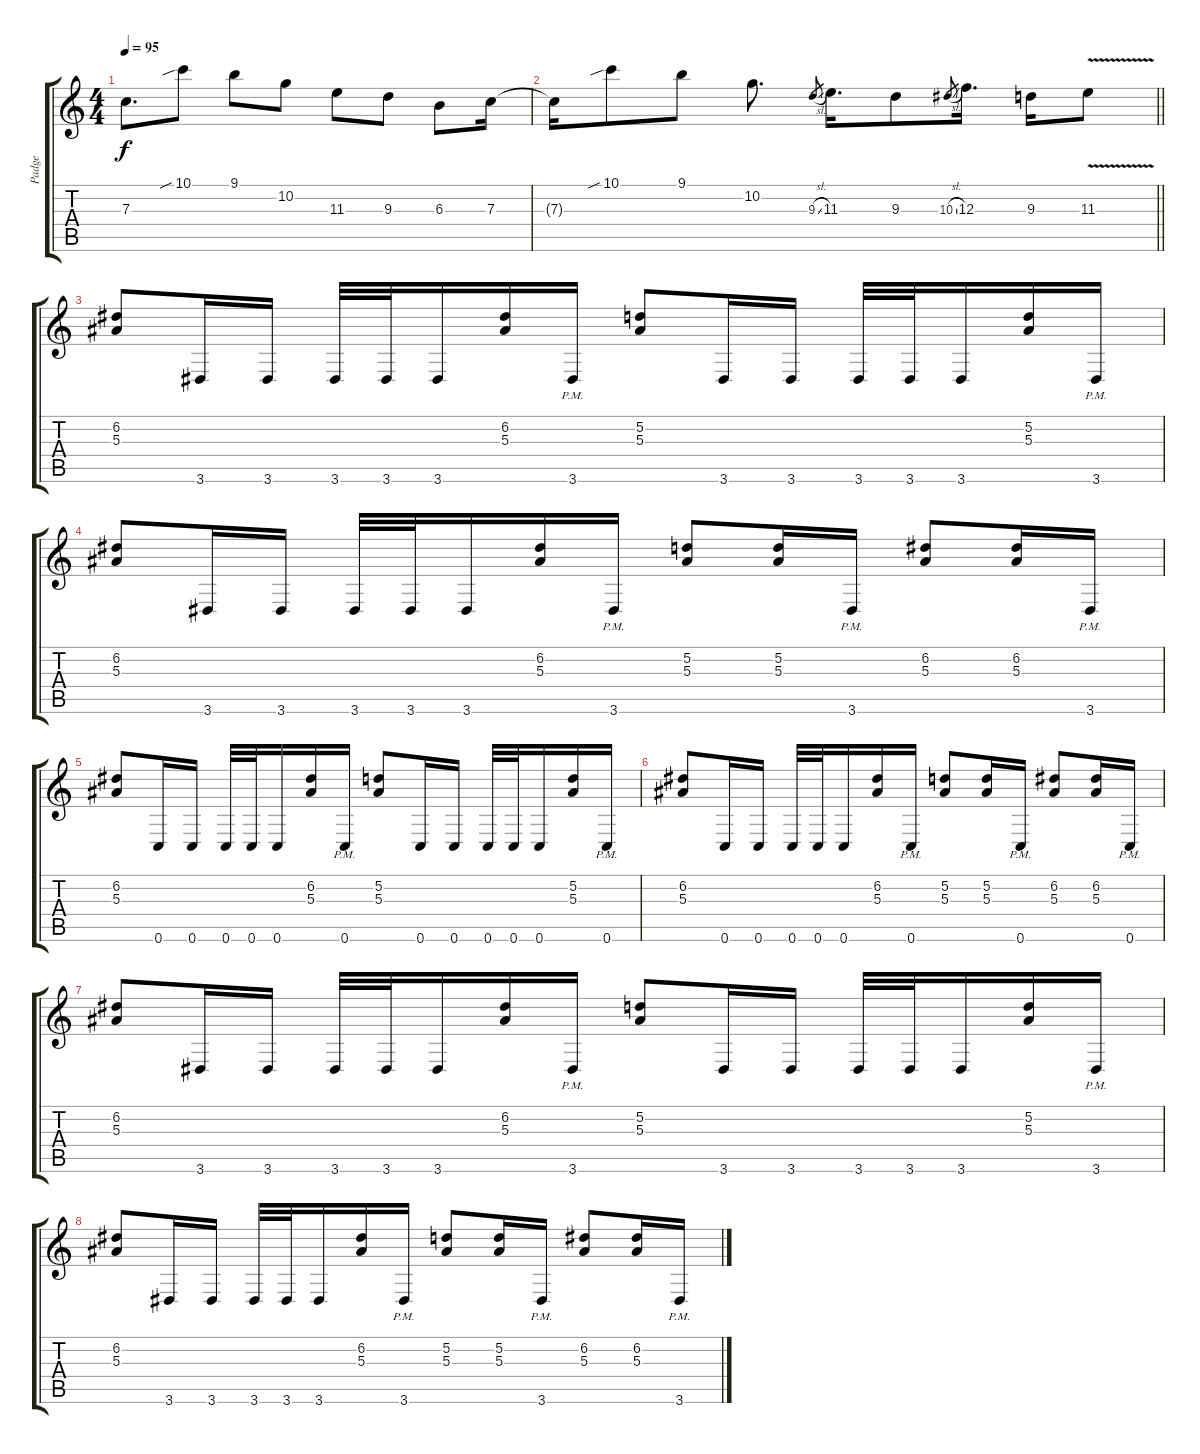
\track ("Padge" "Padge") {instrument distortionguitar}
\staff {score tabs}
\tuning (D4 A3 F3 C3 G2 C2) {hide}
\ts (4 4)
\tempo 95
\clef g2
\ks c
7.3.8{d dy f} 10.1{sib}.8 9.1.8 10.2.8 11.3.8 9.3.8 6.3.8 7.3.16 |
\barLineRight lightlight
7.3{t}.16 10.1{sib}.8 9.1.8 10.2.8{d} 9.3{sl}.8{gr} 11.3.16{d} 9.3.8 10.3{sl}.8{gr} 12.3.16{d} 9.3.16 11.3{v}.8 |
(6.2 5.3).8 3.6.16 3.6.16 3.6.32 3.6.32 3.6.16 (6.2 5.3).16 3.6{pm}.16 (5.2 5.3).8 3.6.16 3.6.16 3.6.32 3.6.32 3.6.16 (5.2 5.3).16 3.6{pm}.16 |
(6.2 5.3).8 3.6.16 3.6.16 3.6.32 3.6.32 3.6.16 (6.2 5.3).16 3.6{pm}.16 (5.2 5.3).8 (5.2 5.3).16 3.6{pm}.16 (6.2 5.3).8 (6.2 5.3).16 3.6{pm}.16 |
(6.2 5.3).8 0.6.16 0.6.16 0.6.32 0.6.32 0.6.16 (6.2 5.3).16 0.6{pm}.16 (5.2 5.3).8 0.6.16 0.6.16 0.6.32 0.6.32 0.6.16 (5.2 5.3).16 0.6{pm}.16 |
(6.2 5.3).8 0.6.16 0.6.16 0.6.32 0.6.32 0.6.16 (6.2 5.3).16 0.6{pm}.16 (5.2 5.3).8 (5.2 5.3).16 0.6{pm}.16 (6.2 5.3).8 (6.2 5.3).16 0.6{pm}.16 |
(6.2 5.3).8 3.6.16 3.6.16 3.6.32 3.6.32 3.6.16 (6.2 5.3).16 3.6{pm}.16 (5.2 5.3).8 3.6.16 3.6.16 3.6.32 3.6.32 3.6.16 (5.2 5.3).16 3.6{pm}.16 |
(6.2 5.3).8 3.6.16 3.6.16 3.6.32 3.6.32 3.6.16 (6.2 5.3).16 3.6{pm}.16 (5.2 5.3).8 (5.2 5.3).16 3.6{pm}.16 (6.2 5.3).8 (6.2 5.3).16 3.6{pm}.16
